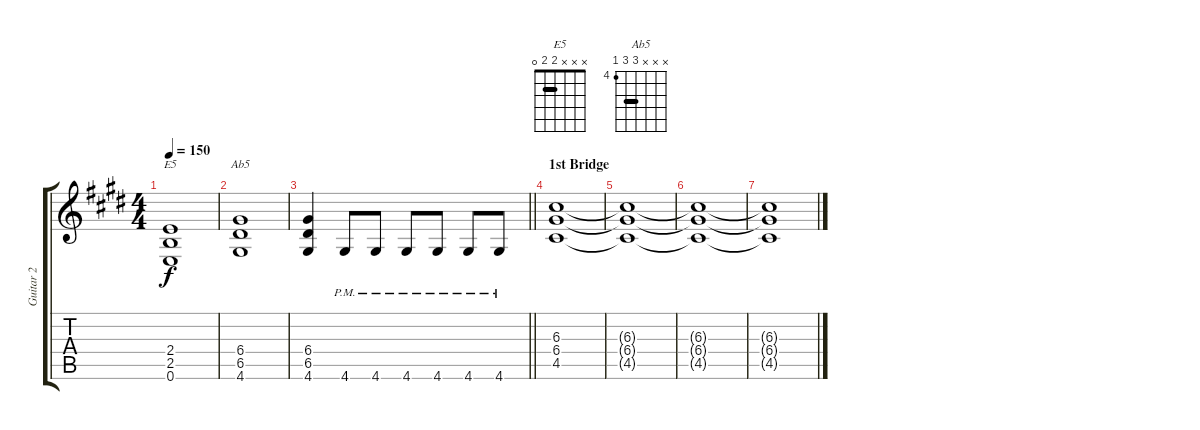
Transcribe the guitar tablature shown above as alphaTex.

\track ("Guitar 2" "Guitar 2") {instrument distortionguitar}
\staff {score tabs}
\tuning (E4 B3 G3 D3 A2 E2) {hide}
\chord ("E5" x x x 2 2 0) {barre 2}
\chord ("Ab5" x x x 6 6 4) {firstfret 4 barre 6}
\ts (4 4)
\tempo 150
\clef g2
\ks c#minor
(2.4 2.5 0.6).1{ch "E5" dy f} |
(6.4 6.5 4.6).1{ch "Ab5"} |
\barLineRight lightlight
(6.4 6.5 4.6).4 4.6{pm}.8 4.6{pm}.8 4.6{pm}.8 4.6{pm}.8 4.6{pm}.8 4.6{pm}.8 |
\section ("" "1st Bridge")
(6.3 6.4 4.5).1{volume 0} |
(6.3{t} 6.4{t} 4.5{t}).1 |
(6.3{t} 6.4{t} 4.5{t}).1 |
(6.3{t} 6.4{t} 4.5{t}).1
